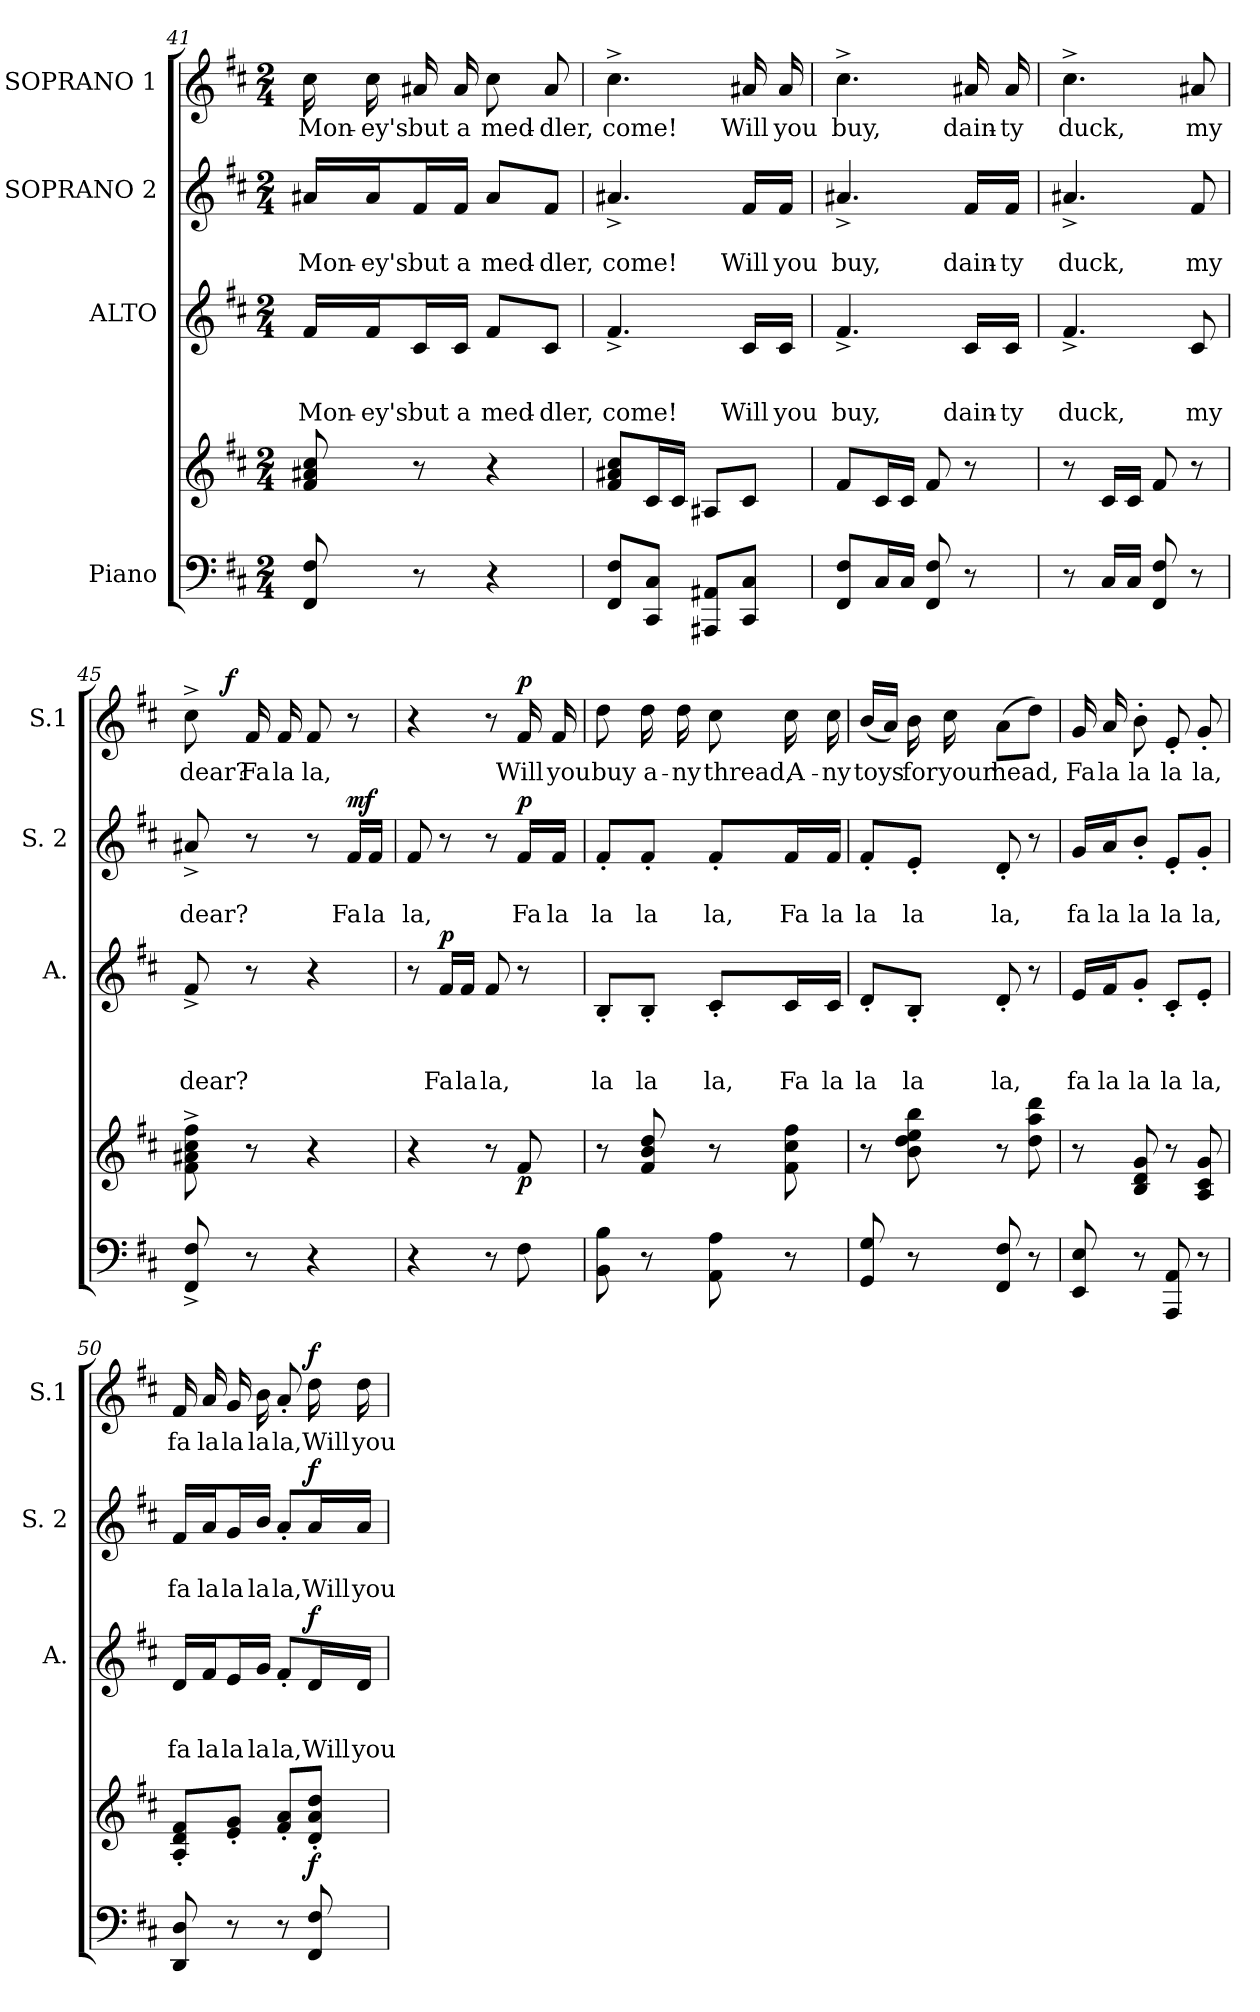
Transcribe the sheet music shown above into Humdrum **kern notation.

**kern	**kern	**dynam	**kern	**text	**text	**text	**dynam	**kern	**text	**text	**dynam	**kern	**text	**dynam
*part4	*part4	*part4	*part3	*part3	*part3	*part3	*part3	*part2	*part2	*part2	*part2	*part1	*part1	*part1
*staff5	*staff4	*staff4/5	*staff3	*staff3	*staff3	*staff3	*staff3	*staff2	*staff2	*staff2	*staff2	*staff1	*staff1	*staff1
*I"Piano	*	*	*I"ALTO	*	*	*	*	*I"SOPRANO 2	*	*	*	*I"SOPRANO 1	*	*
*	*	*	*I'A.	*	*	*	*	*I'S. 2	*	*	*	*I'S.1	*	*
!!LO:LB:g=z
*clefF4	*clefG2	*	*clefG2	*	*	*	*	*clefG2	*	*	*	*clefG2	*	*
*k[f#c#]	*k[f#c#]	*	*k[f#c#]	*	*	*	*	*k[f#c#]	*	*	*	*k[f#c#]	*	*
*D:	*D:	*	*D:	*	*	*	*	*D:	*	*	*	*D:	*	*
*M2/4	*M2/4	*	*M2/4	*	*	*	*	*M2/4	*	*	*	*M2/4	*	*
=41	=41	=41	=41	=41	=41	=41	=41	=41	=41	=41	=41	=41	=41	=41
!	!	!	!	!	!	!LO:LY:b	!	!	!	!LO:LY:b	!	!	!LO:LY:b	!
8FF#/ 8F#/	8f#/ 8a#X/ 8cc#/	.	16f#/LL	.	.	Mon-	.	16a#X/LL	.	Mon-	.	16cc#\	Mon-	.
!	!	!	!	!	!	!LO:LY:b:rj	!	!	!	!LO:LY:b:rj	!	!	!LO:LY:b:rj	!
.	.	.	16f#/J	.	.	-ey's	.	16a#/J	.	-ey's	.	16cc#\	-ey's	.
!	!	!	!	!	!	!LO:LY:b	!	!	!	!LO:LY:b	!	!	!LO:LY:b	!
8r	8r	.	16c#/L	.	.	but	.	16f#/L	.	but	.	16a#X/	but	.
!	!	!	!	!	!	!LO:LY:b	!	!	!	!LO:LY:b	!	!	!LO:LY:b	!
.	.	.	16c#/JJ	.	.	a	.	16f#/JJ	.	a	.	16a#/	a	.
!	!	!	!	!	!	!LO:LY:b	!	!	!	!LO:LY:b	!	!	!LO:LY:b	!
4r	4r	.	8f#/L	.	.	med-	.	8a#/L	.	med-	.	8cc#\	med-	.
!	!	!	!	!	!	!LO:LY:b	!	!	!	!LO:LY:b	!	!	!LO:LY:b	!
.	.	.	8c#/J	.	.	-dler,	.	8f#/J	.	-dler,	.	8a#/	-dler,	.
=42	=42	=42	=42	=42	=42	=42	=42	=42	=42	=42	=42	=42	=42	=42
!	!	!	!	!	!	!LO:LY:b	!	!	!	!LO:LY:b	!	!	!LO:LY:b	!
8FF#/ 8F#/L	8f#/ 8a#X/ 8cc#/L	.	4.f#^</	.	.	come!	.	4.a#X^</	.	come!	.	4.cc#^>\	come!	.
8CC#/ 8C#/J	16c#/L	.	.	.	.	.	.	.	.	.	.	.	.	.
.	16c#/JJ	.	.	.	.	.	.	.	.	.	.	.	.	.
8AAA#X/ 8AA#X/L	8A#X/L	.	.	.	.	.	.	.	.	.	.	.	.	.
!	!	!	!	!	!	!LO:LY:b	!	!	!	!LO:LY:b	!	!	!LO:LY:b	!
8CC#/ 8C#/J	8c#/J	.	16c#/LL	.	.	Will	.	16f#/LL	.	Will	.	16a#X/	Will	.
!	!	!	!	!	!	!LO:LY:b	!	!	!	!LO:LY:b	!	!	!LO:LY:b	!
.	.	.	16c#/JJ	.	.	you	.	16f#/JJ	.	you	.	16a#/	you	.
=43	=43	=43	=43	=43	=43	=43	=43	=43	=43	=43	=43	=43	=43	=43
!	!	!	!	!	!	!LO:LY:b	!	!	!	!LO:LY:b	!	!	!LO:LY:b	!
8FF#/ 8F#/L	8f#/L	.	4.f#^</	.	.	buy,	.	4.a#X^</	.	buy,	.	4.cc#^>\	buy,	.
16C#/L	16c#/L	.	.	.	.	.	.	.	.	.	.	.	.	.
16C#/JJ	16c#/JJ	.	.	.	.	.	.	.	.	.	.	.	.	.
8FF#/ 8F#/	8f#/	.	.	.	.	.	.	.	.	.	.	.	.	.
!	!	!	!	!	!	!LO:LY:b	!	!	!	!LO:LY:b	!	!	!LO:LY:b	!
8r	8r	.	16c#/LL	.	.	dain-	.	16f#/LL	.	dain-	.	16a#X/	dain-	.
!	!	!	!	!	!	!LO:LY:b	!	!	!	!LO:LY:b	!	!	!LO:LY:b	!
.	.	.	16c#/JJ	.	.	-ty	.	16f#/JJ	.	-ty	.	16a#/	-ty	.
=44	=44	=44	=44	=44	=44	=44	=44	=44	=44	=44	=44	=44	=44	=44
!	!	!	!	!	!	!LO:LY:b	!	!	!	!LO:LY:b	!	!	!LO:LY:b	!
8r	8r	.	4.f#^</	.	.	duck,	.	4.a#X^</	.	duck,	.	4.cc#^>\	duck,	.
16C#/LL	16c#/LL	.	.	.	.	.	.	.	.	.	.	.	.	.
16C#/JJ	16c#/JJ	.	.	.	.	.	.	.	.	.	.	.	.	.
8FF#/ 8F#/	8f#/	.	.	.	.	.	.	.	.	.	.	.	.	.
!	!	!	!	!	!	!LO:LY:b	!	!	!	!LO:LY:b	!	!	!LO:LY:b	!
8r	8r	.	8c#/	.	.	my	.	8f#/	.	my	.	8a#X/	my	.
!!LO:PB:g=z
=45	=45	=45	=45	=45	=45	=45	=45	=45	=45	=45	=45	=45	=45	=45
!	!	!	!	!	!	!LO:LY:b	!	!	!	!LO:LY:b	!	!	!LO:LY:b	!
*	*	*	*	*	*	*	*	*	*	*	*	*^	*	*
8FF#/^< 8F#/^<	8f#\^> 8a#X\^> 8cc#\^> 8ff#\^>	.	8f#^</	.	.	dear?	.	8a#X^</	.	dear?	.	8cc#^>\	16.ryy	dear?	.
!	!	!	!	!	!	!	!	!	!	!	!	!	!	!	!LO:DY:a
.	.	.	.	.	.	.	.	.	.	.	.	.	4ryy	.	f
!	!	!	!	!	!	!	!	!	!	!	!	!	!	!LO:LY:b	!
8r	8r	.	8r	.	.	.	.	8r	.	.	.	16f#/	.	Fa	.
!	!	!	!	!	!	!	!	!	!	!	!	!	!	!LO:LY:b	!
.	.	.	.	.	.	.	.	.	.	.	.	16f#/	.	la	.
!	!	!	!	!	!	!	!	!	!	!	!	!	!	!LO:LY:b	!
4r	4r	.	4r	.	.	.	.	8r	.	.	.	8f#/	.	la,	.
.	.	.	.	.	.	.	.	.	.	.	.	.	8ryy	.	.
!	!	!	!	!	!	!	!	!	!	!LO:LY:b	!LO:DY:a	!	!	!	!
.	.	.	.	.	.	.	.	16f#/LL	.	Fa	mf	8r	.	.	.
!	!	!	!	!	!	!	!	!	!	!LO:LY:b	!	!	!	!	!
.	.	.	.	.	.	.	.	16f#/JJ	.	la	.	.	.	.	.
.	.	.	.	.	.	.	.	.	.	.	.	.	32ryy	.	.
=46	=46	=46	=46	=46	=46	=46	=46	=46	=46	=46	=46	=46	=46	=46	=46
!	!	!	!	!	!	!	!	!	!	!LO:LY:b	!	!	!	!	!
*	*	*	*	*	*	*	*	*	*	*	*	*v	*v	*	*
4r	4r	.	8r	.	.	.	.	8f#/	.	la,	.	4r	.	.
!	!	!	!	!	!	!LO:LY:b	!LO:DY:a	!	!	!	!	!	!	!
.	.	.	16f#/LL	.	.	Fa	p	8r	.	.	.	.	.	.
!	!	!	!	!	!	!LO:LY:b	!	!	!	!	!	!	!	!
.	.	.	16f#/JJ	.	.	la	.	.	.	.	.	.	.	.
!	!	!	!	!	!	!LO:LY:b	!	!	!	!	!	!	!	!
8r	8r	.	8f#/	.	.	la,	.	8r	.	.	.	8r	.	.
!	!	!LO:DY:b	!	!	!	!	!	!	!	!LO:LY:b	!LO:DY:a	!	!LO:LY:b	!LO:DY:a
8F#\	8f#/	p	8r	.	.	.	.	16f#/LL	.	Fa	p	16f#/	Will	p
!	!	!	!	!	!	!	!	!	!	!LO:LY:b	!	!	!LO:LY:b	!
.	.	.	.	.	.	.	.	16f#/JJ	.	la	.	16f#/	you	.
=47	=47	=47	=47	=47	=47	=47	=47	=47	=47	=47	=47	=47	=47	=47
!	!	!	!	!	!	!LO:LY:b	!	!	!	!LO:LY:b	!	!	!LO:LY:b	!
8BB\ 8B\	8r	.	8B'</L	.	.	la	.	8f#'</L	.	la	.	8dd\	buy	.
!	!	!	!	!	!	!LO:LY:b	!	!	!	!LO:LY:b	!	!	!LO:LY:b	!
8r	8f#/ 8b/ 8dd/	.	8B'</J	.	.	la	.	8f#'</J	.	la	.	16dd\	a-	.
!	!	!	!	!	!	!	!	!	!	!	!	!	!LO:LY:b	!
.	.	.	.	.	.	.	.	.	.	.	.	16dd\	-ny	.
!	!	!	!	!	!	!LO:LY:b	!	!	!	!LO:LY:b	!	!	!LO:LY:b	!
8AA\ 8A\	8r	.	8c#'</L	.	.	la,	.	8f#'</L	.	la,	.	8cc#\	thread,	.
!	!	!	!	!	!	!LO:LY:b	!	!	!	!LO:LY:b	!	!	!LO:LY:b	!
8r	8f#\ 8cc#\ 8ff#\	.	16c#/L	.	.	Fa	.	16f#/L	.	Fa	.	16cc#\	A-	.
!	!	!	!	!	!	!LO:LY:b	!	!	!	!LO:LY:b	!	!	!LO:LY:b	!
.	.	.	16c#/JJ	.	.	la	.	16f#/JJ	.	la	.	16cc#\	-ny	.
=48	=48	=48	=48	=48	=48	=48	=48	=48	=48	=48	=48	=48	=48	=48
!	!	!	!	!	!	!LO:LY:b	!	!	!	!LO:LY:b	!	!	!LO:LY:b	!
8GG/ 8G/	8r	.	8d'</L	.	.	la	.	8f#'</L	.	la	.	(<16b/LL	toys	.
.	.	.	.	.	.	.	.	.	.	.	.	16a/JJ)	.	.
!	!	!	!	!	!	!LO:LY:b	!	!	!	!LO:LY:b	!	!	!LO:LY:b	!
8r	8b\ 8dd\ 8ee\ 8bb\	.	8B'</J	.	.	la	.	8e'</J	.	la	.	16b\	for	.
!	!	!	!	!	!	!	!	!	!	!	!	!	!LO:LY:b	!
.	.	.	.	.	.	.	.	.	.	.	.	16cc#\	your	.
!	!	!	!	!	!	!LO:LY:b	!	!	!	!LO:LY:b	!	!	!LO:LY:b	!
8FF#/ 8F#/	8r	.	8d'</	.	.	la,	.	8d'</	.	la,	.	(>8a\L	head,	.
8r	8dd\ 8aa\ 8ddd\	.	8r	.	.	.	.	8r	.	.	.	8dd\J)	.	.
!!LO:LB:g=z
=49	=49	=49	=49	=49	=49	=49	=49	=49	=49	=49	=49	=49	=49	=49
!	!	!	!	!	!	!LO:LY:b	!	!	!	!LO:LY:b	!	!	!LO:LY:b	!
8EE/ 8E/	8r	.	16e/LL	.	.	fa	.	16g/LL	.	fa	.	16g/	Fa	.
!	!	!	!	!	!	!LO:LY:b	!	!	!	!LO:LY:b	!	!	!LO:LY:b	!
.	.	.	16f#/J	.	.	la	.	16a/J	.	la	.	16a/	la	.
!	!	!	!	!	!	!LO:LY:b	!	!	!	!LO:LY:b	!	!	!LO:LY:b	!
8r	8B/ 8d/ 8g/	.	8g'</J	.	.	la	.	8b'>/J	.	la	.	8b'>\	la	.
!	!	!	!	!	!	!LO:LY:b	!	!	!	!LO:LY:b	!	!	!LO:LY:b	!
8AAA/ 8AA/	8r	.	8c#'</L	.	.	la	.	8e'</L	.	la	.	8e'</	la	.
!	!	!	!	!	!	!LO:LY:b	!	!	!	!LO:LY:b	!	!	!LO:LY:b	!
8r	8A/ 8c#/ 8g/	.	8e'</J	.	.	la,	.	8g'</J	.	la,	.	8g'</	la,	.
=50	=50	=50	=50	=50	=50	=50	=50	=50	=50	=50	=50	=50	=50	=50
!	!	!	!	!	!	!LO:LY:b	!	!	!	!LO:LY:b	!	!	!LO:LY:b	!
8DD/ 8D/	8A/'< 8d/'< 8f#/'<L	.	16d/LL	.	.	fa	.	16f#/LL	.	fa	.	16f#/	fa	.
!	!	!	!	!	!	!LO:LY:b	!	!	!	!LO:LY:b	!	!	!LO:LY:b	!
.	.	.	16f#/J	.	.	la	.	16a/J	.	la	.	16a/	la	.
!	!	!	!	!	!	!LO:LY:b	!	!	!	!LO:LY:b	!	!	!LO:LY:b	!
8r	8e/'< 8g/'<J	.	16e/L	.	.	la	.	16g/L	.	la	.	16g/	la	.
!	!	!	!	!	!	!LO:LY:b	!	!	!	!LO:LY:b	!	!	!LO:LY:b	!
.	.	.	16g/JJ	.	.	la	.	16b/JJ	.	la	.	16b\	la	.
!	!	!	!	!	!	!LO:LY:b	!	!	!	!LO:LY:b	!	!	!LO:LY:b	!
8r	8f#/'< 8a/'<L	.	8f#'</L	.	.	la,	.	8a'</L	.	la,	.	8a'</	la,	.
!	!	!LO:DY:b	!	!	!	!LO:LY:b	!LO:DY:a	!	!	!LO:LY:b	!LO:DY:a	!	!LO:LY:b	!LO:DY:a
8FF#/ 8F#/	8d/'< 8a/'< 8dd/'<J	f	16d/L	.	.	Will	f	16a/L	.	Will	f	16dd\	Will	f
!	!	!	!	!	!	!LO:LY:b	!	!	!	!LO:LY:b	!	!	!LO:LY:b	!
.	.	.	16d/JJ	.	.	you	.	16a/JJ	.	you	.	16dd\	you	.
=	=	=	=	=	=	=	=	=	=	=	=	=	=	=
*-	*-	*-	*-	*-	*-	*-	*-	*-	*-	*-	*-	*-	*-	*-
